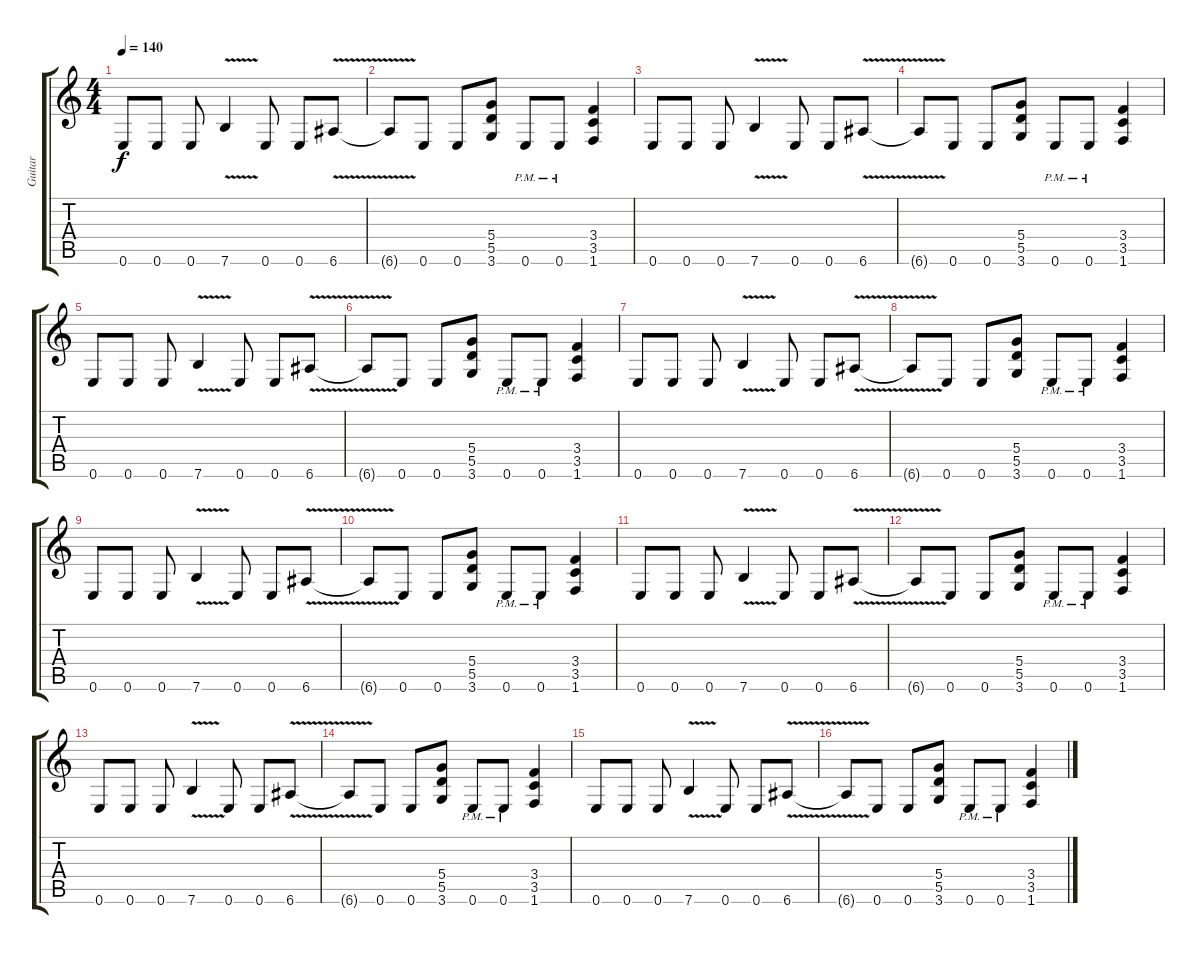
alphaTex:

\track ("Guitar" "Guitar") {instrument distortionguitar}
\staff {score tabs}
\tuning (E4 B3 G3 D3 A2 E2) {hide}
\ts (4 4)
\tempo 140
\clef g2
\ks c
0.6.8{dy f} 0.6.8 0.6.8 7.6{v}.4 0.6.8 0.6.8 6.6{v}.8 |
6.6{t}.8 0.6.8 0.6.8 (5.4 5.5 3.6).8 0.6{pm}.8 0.6{pm}.8 (3.4 3.5 1.6).4 |
0.6.8 0.6.8 0.6.8 7.6{v}.4 0.6.8 0.6.8 6.6{v}.8 |
6.6{t}.8 0.6.8 0.6.8 (5.4 5.5 3.6).8 0.6{pm}.8 0.6{pm}.8 (3.4 3.5 1.6).4 |
0.6.8 0.6.8 0.6.8 7.6{v}.4 0.6.8 0.6.8 6.6{v}.8 |
6.6{t}.8 0.6.8 0.6.8 (5.4 5.5 3.6).8 0.6{pm}.8 0.6{pm}.8 (3.4 3.5 1.6).4 |
0.6.8 0.6.8 0.6.8 7.6{v}.4 0.6.8 0.6.8 6.6{v}.8 |
6.6{t}.8 0.6.8 0.6.8 (5.4 5.5 3.6).8 0.6{pm}.8 0.6{pm}.8 (3.4 3.5 1.6).4 |
0.6.8 0.6.8 0.6.8 7.6{v}.4 0.6.8 0.6.8 6.6{v}.8 |
6.6{t}.8 0.6.8 0.6.8 (5.4 5.5 3.6).8 0.6{pm}.8 0.6{pm}.8 (3.4 3.5 1.6).4 |
0.6.8 0.6.8 0.6.8 7.6{v}.4 0.6.8 0.6.8 6.6{v}.8 |
6.6{t}.8 0.6.8 0.6.8 (5.4 5.5 3.6).8 0.6{pm}.8 0.6{pm}.8 (3.4 3.5 1.6).4 |
0.6.8 0.6.8 0.6.8 7.6{v}.4 0.6.8 0.6.8 6.6{v}.8 |
6.6{t}.8 0.6.8 0.6.8 (5.4 5.5 3.6).8 0.6{pm}.8 0.6{pm}.8 (3.4 3.5 1.6).4 |
0.6.8 0.6.8 0.6.8 7.6{v}.4 0.6.8 0.6.8 6.6{v}.8 |
6.6{t}.8 0.6.8 0.6.8 (5.4 5.5 3.6).8 0.6{pm}.8 0.6{pm}.8 (3.4 3.5 1.6).4
